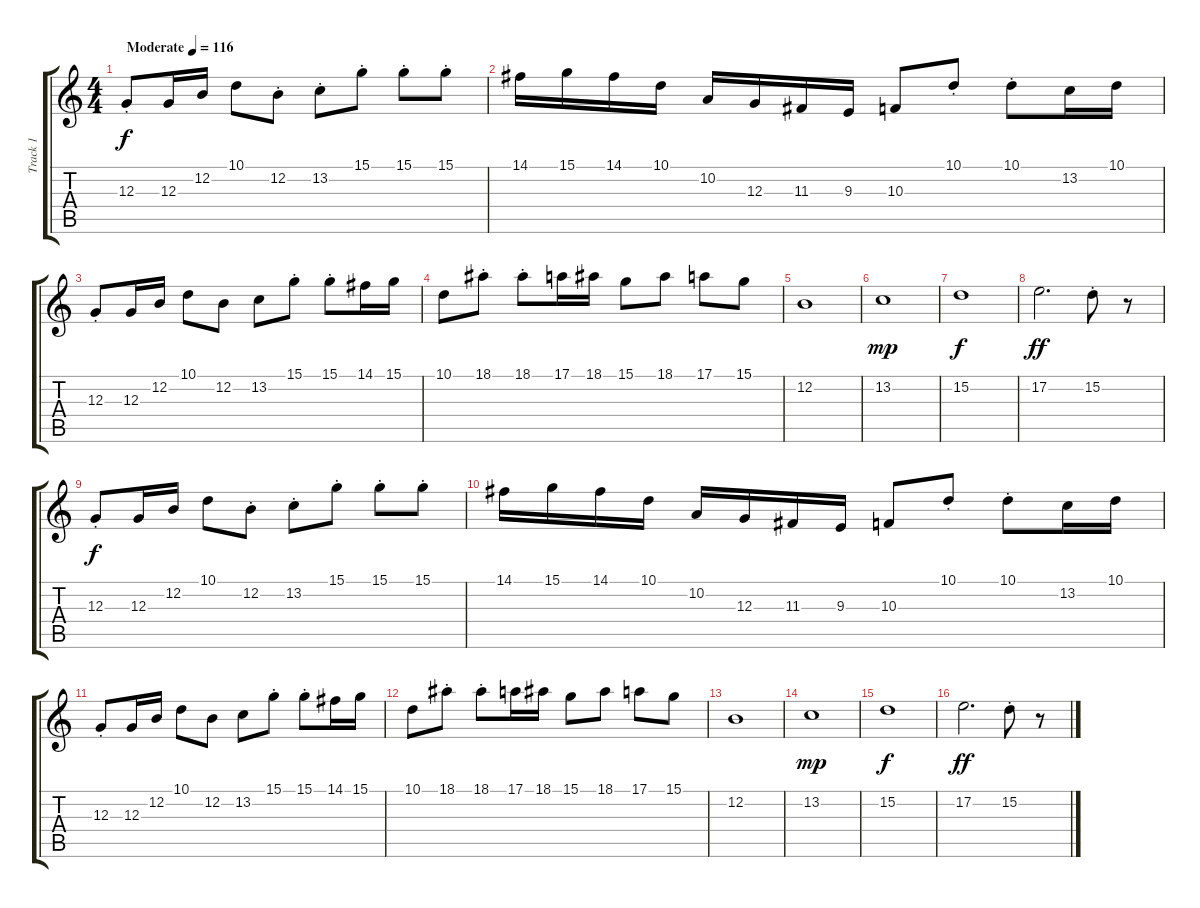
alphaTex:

\track ("Track 1" "Track 1") {instrument stringensemble1}
\staff {score tabs}
\tuning (E4 B3 G3 D3 A2 E2) {hide}
\ts (4 4)
\tempo (116 "Moderate")
\clef g2
\ks c
12.3{st}.8{dy f instrument stringensemble1} 12.3.16 12.2.16 10.1.8 12.2{st}.8 13.2{st}.8 15.1{st}.8 15.1{st}.8 15.1{st}.8 |
14.1.16 15.1.16 14.1.16 10.1.16 10.2.16 12.3.16 11.3.16 9.3.16 10.3.8 10.1{st}.8 10.1{st}.8 13.2.16 10.1.16 |
12.3{st}.8 12.3.16 12.2.16 10.1.8 12.2.8 13.2.8 15.1{st}.8 15.1{st}.8 14.1.16 15.1.16 |
10.1.8 18.1{st}.8 18.1{st}.8 17.1.16 18.1.16 15.1.8 18.1.8 17.1.8 15.1.8 |
12.2.1 |
13.2.1{dy mp} |
15.2.1{dy f} |
17.2.2{d dy ff} 15.2{st}.8 r.8 |
12.3{st}.8{dy f} 12.3.16 12.2.16 10.1.8 12.2{st}.8 13.2{st}.8 15.1{st}.8 15.1{st}.8 15.1{st}.8 |
14.1.16 15.1.16 14.1.16 10.1.16 10.2.16 12.3.16 11.3.16 9.3.16 10.3.8 10.1{st}.8 10.1{st}.8 13.2.16 10.1.16 |
12.3{st}.8 12.3.16 12.2.16 10.1.8 12.2.8 13.2.8 15.1{st}.8 15.1{st}.8 14.1.16 15.1.16 |
10.1.8 18.1{st}.8 18.1{st}.8 17.1.16 18.1.16 15.1.8 18.1.8 17.1.8 15.1.8 |
12.2.1 |
13.2.1{dy mp} |
15.2.1{dy f} |
17.2.2{d dy ff} 15.2{st}.8 r.8
